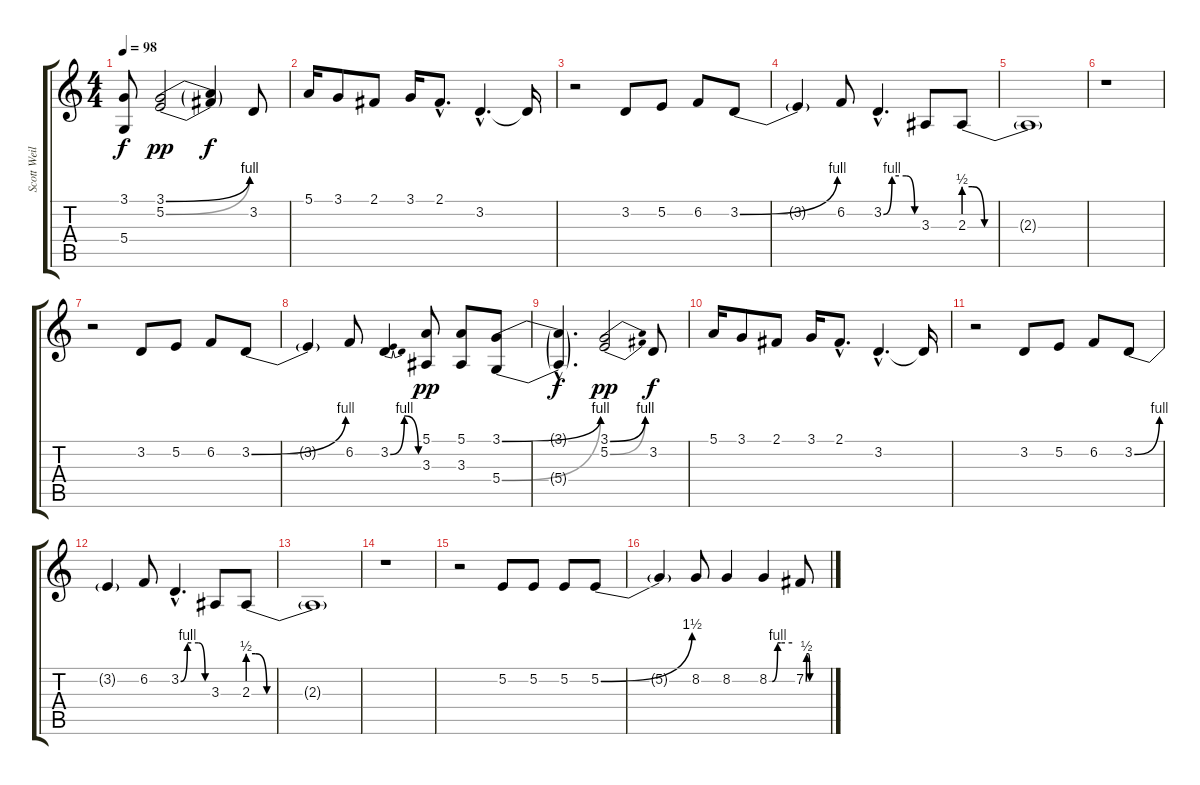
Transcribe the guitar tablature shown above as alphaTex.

\track ("Scott Weiland" "Scott Weil") {instrument bassoon}
\staff {score tabs}
\tuning (E4 B3 G3 D3 A2 E2) {hide}
\ts (4 4)
\tempo 98
\clef g2
\ks c
(3.1{t} 5.4{t}).8{dy f} (3.1{be (bend 0 0 60 4)} 5.2{be (bend 0 0 60 4)}).2{dy pp} (3.1{t} 5.2{t}).4{dy f} 3.2.8 |
5.1.16 3.1.8 2.1.8 3.1.16 2.1{hac}.8{d} 3.2{hac}.4{d} 3.2{t}.16 |
r.2 3.2.8 5.2.8 6.2.8 3.2{be (bend 0 0 60 4)}.8 |
3.2{t}.4 6.2.8 3.2{be (custom 0 0 15 4 40 4 55 0 60 0) hac}.4{d} 3.3.8 2.3{be (custom 0 2 4 2 10 0 60 0)}.8 |
2.3{t}.1 |
r.1 |
r.2 3.2.8 5.2.8 6.2.8 3.2{be (bend 0 0 60 4)}.8 |
3.2{t}.4 6.2.8 3.2{be (bendrelease 0 0 15 4 45 4 60 0)}.4 (5.1 3.3).8{dy pp} (5.1 3.3).8 (3.1{be (bend 0 0 60 4)} 5.4{be (bend 0 0 60 4)}).8 |
(3.1{hac t} 5.4{hac t}).4{d dy f} (3.1{be (bend 0 0 60 4)} 5.2{be (bend 0 0 60 4)}).2{dy pp} 3.2.8{dy f} |
5.1.16 3.1.8 2.1.8 3.1.16 2.1{hac}.8{d} 3.2{hac}.4{d} 3.2{t}.16 |
r.2 3.2.8 5.2.8 6.2.8 3.2{be (bend 0 0 60 4)}.8 |
3.2{t}.4 6.2.8 3.2{be (custom 0 0 15 4 40 4 55 0 60 0) hac}.4{d} 3.3.8 2.3{be (custom 0 2 4 2 10 0 60 0)}.8 |
2.3{t}.1 |
r.1 |
r.2 5.2.8 5.2.8 5.2.8 5.2{be (bend 0 0 60 6)}.8 |
5.2{t}.4 8.2.8 8.2.4 8.2{be (custom 0 0 8 0 22 4 30 4 60 4)}.4 7.2{be (custom 0 0 2 2 7 2 11 0 60 0)}.8
